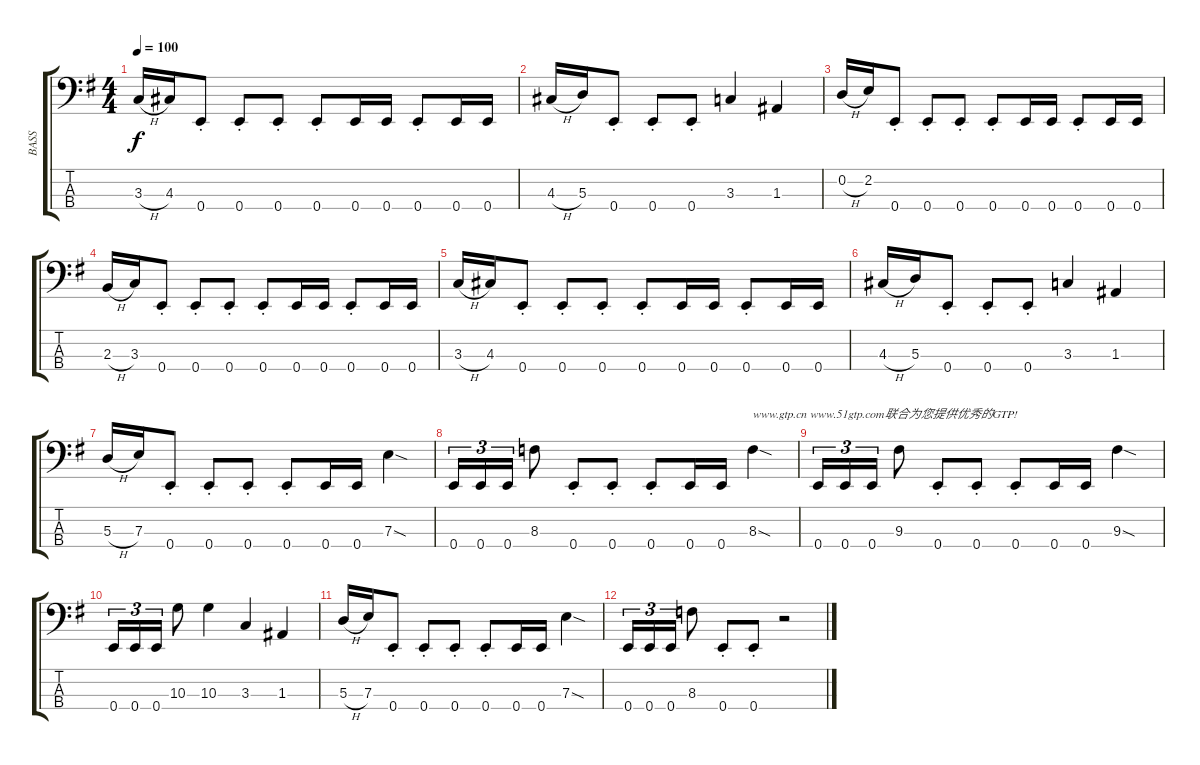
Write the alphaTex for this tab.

\track ("BASS" "BASS") {instrument electricbassfinger}
\staff {score tabs}
\tuning (G2 D2 A1 E1) {hide}
\ts (4 4)
\tempo 100
\clef f4
\ks g
3.3{h}.16{dy f} 4.3.16 0.4{st}.8 0.4{st}.8 0.4{st}.8 0.4{st}.8 0.4.16 0.4.16 0.4{st}.8 0.4.16 0.4.16 |
4.3{h}.16 5.3.16 0.4{st}.8 0.4{st}.8 0.4{st}.8 3.3.4 1.3.4 |
0.2{h}.16 2.2.16 0.4{st}.8 0.4{st}.8 0.4{st}.8 0.4{st}.8 0.4.16 0.4.16 0.4{st}.8 0.4.16 0.4.16 |
2.3{h}.16 3.3.16 0.4{st}.8 0.4{st}.8 0.4{st}.8 0.4{st}.8 0.4.16 0.4.16 0.4{st}.8 0.4.16 0.4.16 |
3.3{h}.16 4.3.16 0.4{st}.8 0.4{st}.8 0.4{st}.8 0.4{st}.8 0.4.16 0.4.16 0.4{st}.8 0.4.16 0.4.16 |
4.3{h}.16 5.3.16 0.4{st}.8 0.4{st}.8 0.4{st}.8 3.3.4 1.3.4 |
5.3{h}.16 7.3.16 0.4{st}.8 0.4{st}.8 0.4{st}.8 0.4{st}.8 0.4.16 0.4.16 7.3{sod}.4 |
0.4.16{tu (3 2)} 0.4.16{tu (3 2)} 0.4.16{tu (3 2)} 8.3.8 0.4{st}.8 0.4{st}.8 0.4{st}.8 0.4.16 0.4.16 8.3{sod}.4{txt "www.gtp.cn www.51gtp.com联合为您提供优秀的GTP!"} |
0.4.16{tu (3 2)} 0.4.16{tu (3 2)} 0.4.16{tu (3 2)} 9.3.8 0.4{st}.8 0.4{st}.8 0.4{st}.8 0.4.16 0.4.16 9.3{sod}.4 |
0.4.16{tu (3 2)} 0.4.16{tu (3 2)} 0.4.16{tu (3 2)} 10.3.8 10.3.4 3.3.4 1.3.4 |
5.3{h}.16 7.3.16 0.4{st}.8 0.4{st}.8 0.4{st}.8 0.4{st}.8 0.4.16 0.4.16 7.3{sod}.4 |
0.4.16{tu (3 2)} 0.4.16{tu (3 2)} 0.4.16{tu (3 2)} 8.3.8 0.4{st}.8 0.4{st}.8 r.2
